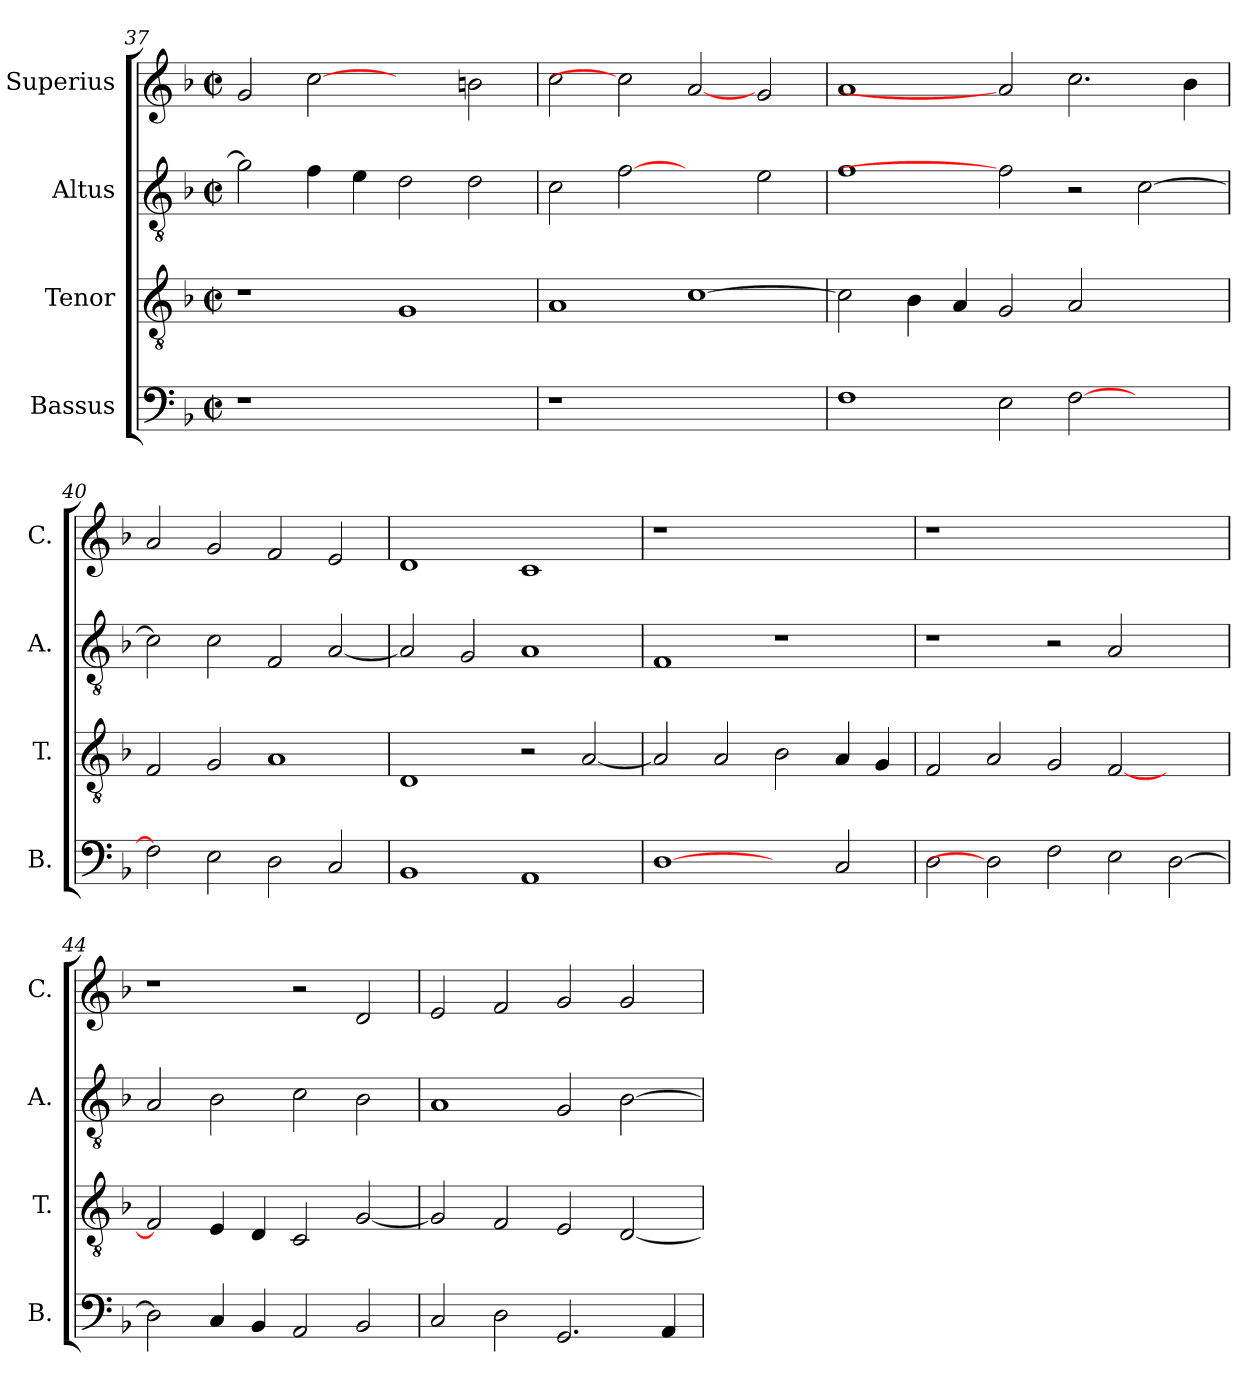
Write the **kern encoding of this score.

**kern	**kern	**kern	**kern
*part4	*part3	*part2	*part1
*staff4	*staff3	*staff2	*staff1
*I"Bassus	*I"Tenor	*I"Altus	*I"Superius
*I'B.	*I'T.	*I'A.	*I'C.
!!LO:PB:g=z
*clefF4	*clefGv2	*clefGv2	*clefG2
*	*ITrd7c12	*ITrd7c12	*
*k[b-]	*k[b-]	*k[b-]	*k[b-]
*F:	*F:	*F:	*F:
*M2/2	*M2/2	*M2/2	*M2/2
*met(c|)	*met(c|)	*met(c|)	*met(c|)
=37	=37	=37	=37
!LO:N:vis=1	!	!	!
1r	1r	2Gi\]	2gi/
.	.	4Fi\	[2cci
.	.	4Ei\	.
1ryy	1GGi	2Di\	2ryy
.	.	2Di\	2bni\
=38	=38	=38	=38
!LO:N:vis=1	!	!	!
1r	1AAi	2Ci\	2cci\
.	.	[2Fi	2cci]
1ryy	[>1Ci	2ryy	[2ai
.	.	2Ei\	2gi/
=39	=39	=39	=39
1Fi	2Ci\]	1Fi	1ai
.	4BB-i\	.	.
.	4AAi/	.	.
2Ei\	2GGi/	2Fi]	2ai]
[>2Fi\	2AAi/	2r	2.cci\
2ryy	2ryy	[>2Ci\	.
.	.	.	4b-i\
=40	=40	=40	=40
2Fi\]	2FFi/	2Ci\]	2ai/
2Ei\	2GGi/	2Ci\	2gi/
2Di\	1AAi	2FFi/	2fi/
2Ci/	.	[<2AAi/	2ei/
=41	=41	=41	=41
1BB-i	1DDi	2AAi/]	1di
.	.	2GGi/	.
1AAi	2r	1AAi	1ci
.	[<2AAi/	.	.
=42	=42	=42	=42
!	!	!	!LO:N:vis=1
[1Di	2AAi/]	1FFi	1r
.	2AAi/	.	.
2ryy	2BB-i\	1r	1ryy
2Ci/	4AAi/	.	.
.	4GGi/	.	.
!!LO:LB:g=z
=43	=43	=43	=43
!	!	!	!LO:N:vis=1
2Di\	2FFi/	1r	1r
2Di]	2AAi/	.	.
2Fi\	2GGi/	2r	1.ryy
2Ei\	[<2FFi/	2AAi/	.
[>2Di\	2ryy	2ryy	.
=44	=44	=44	=44
2Di\]	2FFi/]	2AAi/	1r
4Ci/	4EEi/	2BB-i\	.
4BB-i/	4DDi/	.	.
2AAi/	2CCi/	2Ci\	2r
2BB-i/	[<2GGi/	2BB-i\	2di/
=45	=45	=45	=45
2Ci/	2GGi/]	1AAi	2ei/
2Di\	2FFi/	.	2fi/
2.GGi/	2EEi/	2GGi/	2gi/
.	[<2DDi/	[>2BB-i\	2gi/
4AAi/	.	.	.
=	=	=	=
*-	*-	*-	*-
